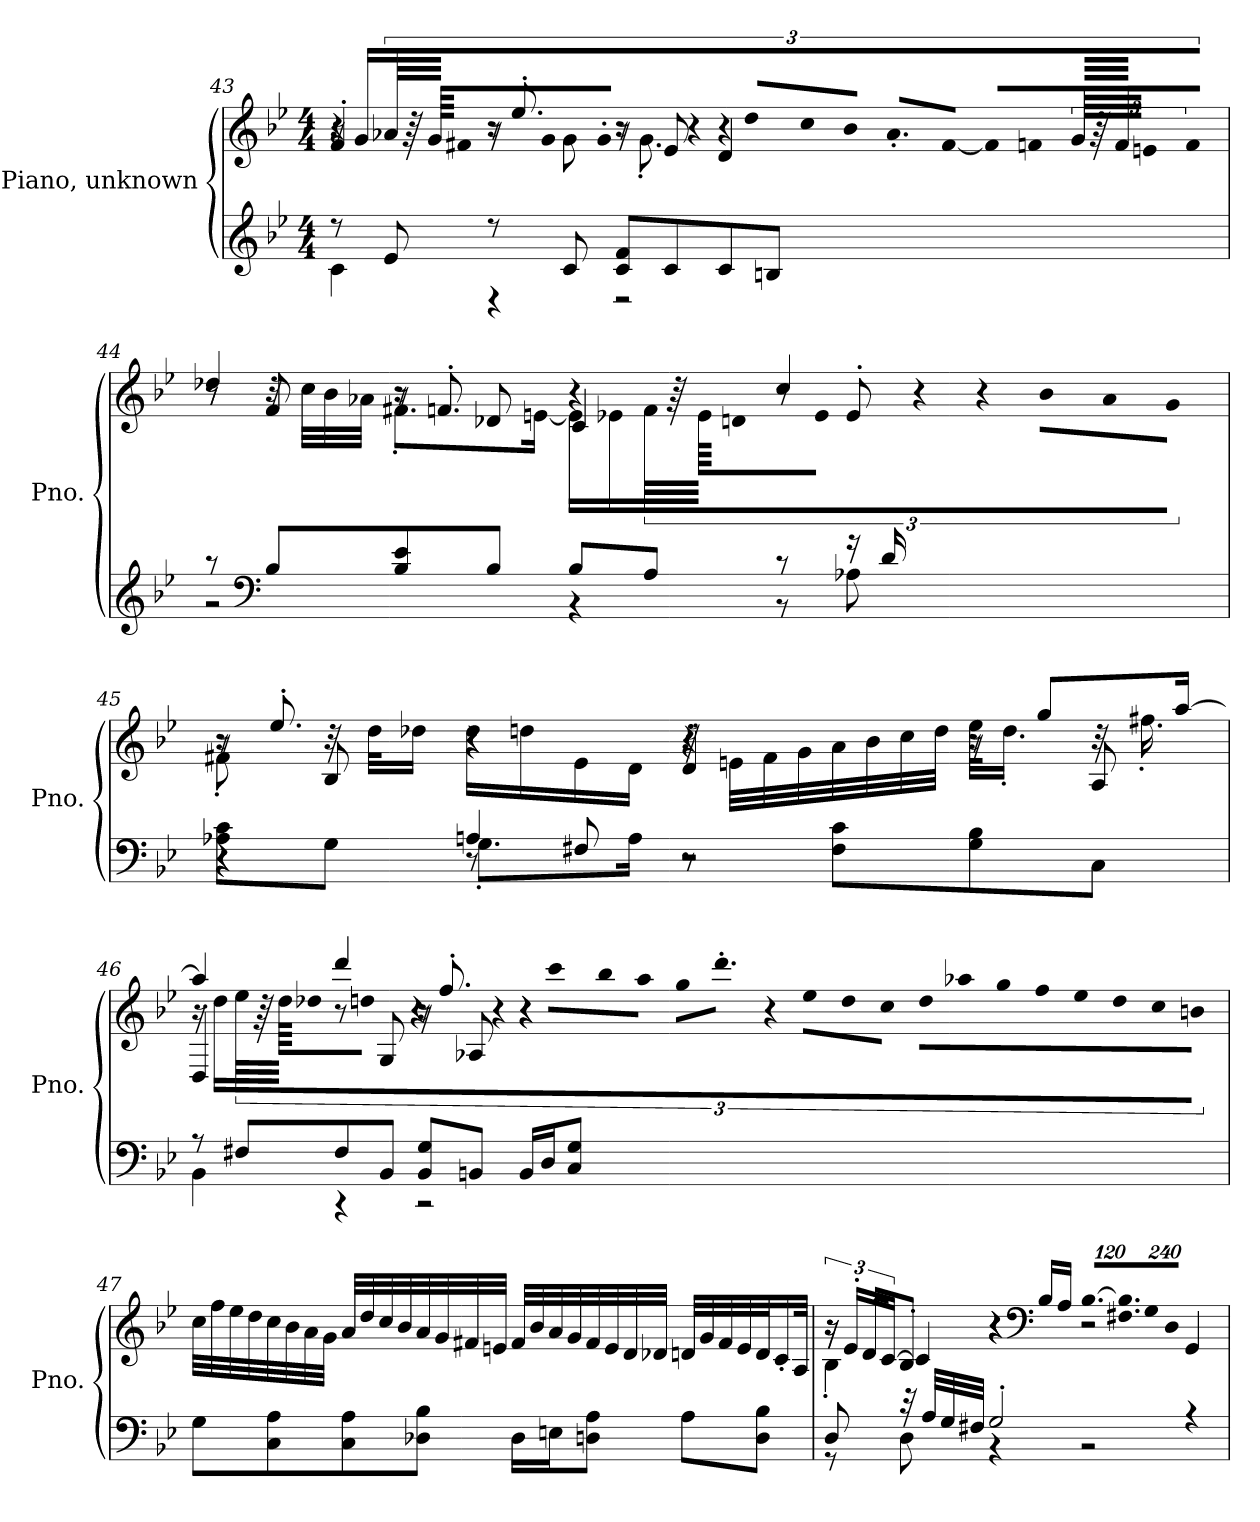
**kern	**kern
*part1	*part1
*staff2	*staff1
*I"Piano, unknown	*
*I'Pno.	*
!!LO:PB:g=z
*clefG2	*clefG2
*k[b-e-]	*k[b-e-]
*M4/4	*M4/4
=43	=43
*^	*^
*	*	*	*^
8r	4c\	16r	4r	4f'/
.	.	16g/LL	.	.
8e-/	.	96a-X/JJkk	.	.
.	.	96r	.	.
.	.	96g/KLLL	.	.
.	.	32f#X/J	.	.
.	.	16g/J	.	.
8r	4r	8g'/J	8r	16r
.	.	.	.	8.ee-'/
8c/	.	32r	8g\	.
.	.	32dd/LLL	.	.
.	.	32cc/	.	.
.	.	32b-/JJJ	.	.
8c/ 8f/L	2r	8.a-'/L	16r	8r
.	.	.	8.g'\	.
8c/	.	.	.	8e-/
.	.	[16f#/Jk	.	.
8c/	.	16f#/LL]	4r	4d/
.	.	16fn/	.	.
8Bn/J	.	96g/JJkk	.	.
.	.	96r	.	.
.	.	96f/KLLL	.	.
.	.	32en/J	.	.
.	.	16f/JJ	.	.
!!LO:LB:g=z	!!	!!
=44	=44	=44	=44	=44
8r	2r	8r	8r	4dd-X/
*clefF4	*	*	*	*
8B-/L	.	8f/	32r	.
.	.	.	32cc\LLL	.
.	.	.	32b-\	.
.	.	.	32a-X\JJJ	.
8B-/ 8e-/	.	16r	8.f#X'\L	8r
.	.	8.fn'/	.	.
8B-/J	.	.	.	8d-X/
.	.	.	[16en\Jk	.
8B-/L	4r	4r	16e\LL]	4c/
.	.	.	16e-X\	.
8A/J	.	.	96f\JJkk	.
.	.	.	96r	.
.	.	.	96e-\KLLL	.
.	.	.	32dn\J	.
.	.	.	16e-\JJ	.
8r	8r	4cc/	8r	8r
16r	8A-X\	.	32r	8e-'/
.	.	.	32b-\LLL	.
16d/	.	.	32a-\	.
.	.	.	32g\JJJ	.
!!LO:LB:g=z	!!	!!
=45	=45	=45	=45	=45
*	*^	*	*	*
4r	8A-X\ 8c\L	4r	16r	8f#X'\	8r
.	.	.	8.ee-'/	.	.
.	8G\J	.	.	32r	8B-/
.	.	.	.	32dd\KLL	.
.	.	.	.	16dd-X\JJ	.
4An/	8.G'\L	8r	4r	16dd-\LL	4r
.	.	.	.	16ddn\	.
.	.	8F#X/	.	16e-\	.
.	16A\Jk	.	.	16d\JJ	.
2r	8r	2r	4d'/	32r	4r
.	.	.	.	32en\LLL	.
.	.	.	.	32f#\	.
.	.	.	.	32g\	.
.	8F#\ 8c\L	.	.	32a\	.
.	.	.	.	32b-\	.
.	.	.	.	32cc\	.
.	.	.	.	32dd\JJJ	.
.	8G\ 8B-\	.	16r	32ee-\KLL	8r
.	.	.	.	16.dd'\JJ	.
.	.	.	8gg/L	.	.
.	8C\J	.	.	32r	8A/
.	.	.	.	16.ff#X'\	.
.	.	.	[16aa/Jk	.	.
*	*v	*v	*	*	*
!!LO:LB:g=z	!!	!!
=46	=46	=46	=46	=46
8r	4BB-\	4aa/]	16r	4D'/
.	.	.	16dd\LL	.
8F#X/L	.	.	96ee-\JJkk	.
.	.	.	96r	.
.	.	.	96dd\KLLL	.
.	.	.	32dd-X\J	.
.	.	.	16ddn\JJ	.
8F#/	4r	4ddd/	8r	8r
8BB-/J	.	.	32r	8G/
.	.	.	32ccc\LLL	.
.	.	.	32bb-\	.
.	.	.	32aa\JJJ	.
8BB-/ 8G/L	2r	16r	32gg\KLL	8r
.	.	.	16.ddd'\JJ	.
.	.	8.ff'/	.	.
8BBn/J	.	.	32r	8A-X/
.	.	.	32ee-\LLL	.
.	.	.	32dd\	.
.	.	.	32cc\JJJ	.
16BB/LL	.	4r	32dd\LLL	4r
.	.	.	32aa-X\	.
16D/J	.	.	32gg\	.
.	.	.	32ff\	.
8C/ 8G/J	.	.	32ee-\	.
.	.	.	32dd\	.
.	.	.	32cc\	.
.	.	.	32bn\JJJ	.
*v	*v	*	*	*
*	*v	*v	*v
!!LO:LB:g=z
=47	=47
8G\L	32cc\LLL
.	32ff\
.	32ee-\
.	32dd\
8C\ 8A\	32cc\
.	32b-\
.	32a\
.	32g\JJJ
8C\ 8A\	32a/LLL
.	32dd/
.	32cc/
.	32b-/
8D-X\ 8B-\J	32a/
.	32g/
.	32f#X/
.	32en/JJJ
16D-\LL	32f#/LLL
.	32b-/
16En\J	32a/
.	32g/
8Dn\ 8A\J	32f#/
.	32e/
.	32d/
.	32d-X/JJJ
8A\L	32dn/LLL
.	32g/
.	32f#/
.	32e/
8D\ 8B-\J	32d/J
.	16c'/
.	32A/JJk
!!LO:LB:g=z
=48	=48
*^	*^
*	*	*	*^
8D/	8r	16r	4B-'\	24r
.	.	.	.	24e-'/LL
.	.	16d'/KL	.	.
.	.	.	.	[24c/JJ
32r	8D\	8B-'/J	.	4c/]
32A/LLL	.	.	.	.
32G/	.	.	.	.
32F#X/JJJ	.	.	.	.
2G'/	4r	4r	4r	.
*	*	*clefF4	*	*
.	.	.	.	16B-/LL
.	.	.	.	16A/JJ
*	*	*	*	*Xbrackettup
!	!	!	!	!LO:N:vis=32.
.	2r	2r	2r	[1920%103B-/LLL
!	!	!	!	!LO:N:vis=32.
.	.	.	.	1920%103F#X/ 1920%103B-/]J
!	!	!	!	!LO:N:vis=16
.	.	.	.	1920%137G/
!	!	!	!	!LO:N:vis=16
.	.	.	.	1920%137D/JJ
4r	.	.	.	4GG/
*v	*v	*	*	*
*	*v	*v	*v
=	=
*-	*-
